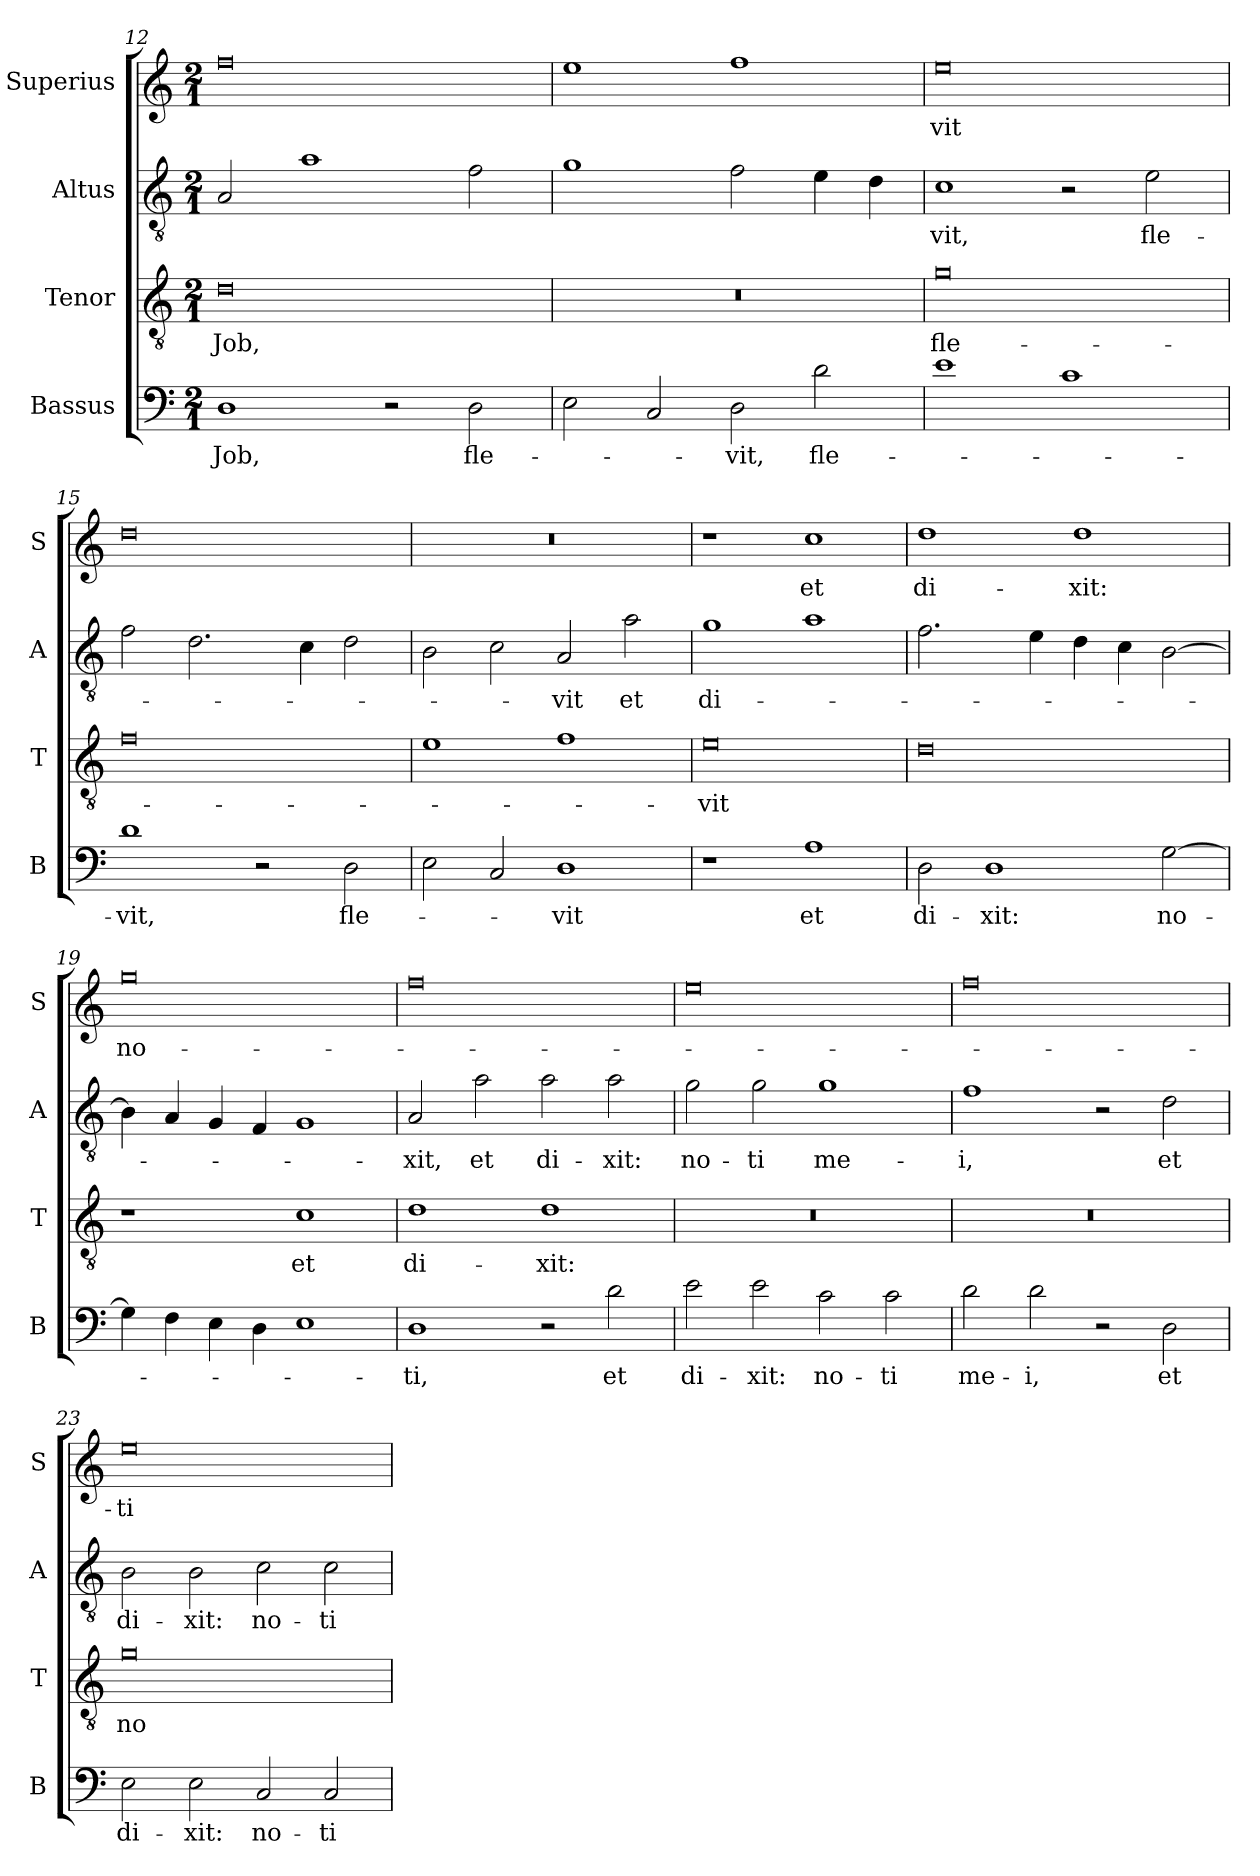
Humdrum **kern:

**kern	**text	**kern	**text	**kern	**text	**kern	**text
*part4	*part4	*part3	*part3	*part2	*part2	*part1	*part1
*staff4	*staff4	*staff3	*staff3	*staff2	*staff2	*staff1	*staff1
*I"Bassus	*	*I"Tenor	*	*I"Altus	*	*I"Superius	*
*I'B	*	*I'T	*	*I'A	*	*I'S	*
*clefF4	*	*clefGv2	*	*clefGv2	*	*clefG2	*
*k[]	*	*k[]	*	*k[]	*	*k[]	*
*M2/1	*	*M2/1	*	*M2/1	*	*M2/1	*
=12	=12	=12	=12	=12	=12	=12	=12
1D	Job,	0d	Job,	2A	.	0ff	.
.	.	.	.	1a	.	.	.
2r	.	.	.	.	.	.	.
2D	fle-	.	.	2f	.	.	.
=13	=13	=13	=13	=13	=13	=13	=13
2E	.	0r	.	1g	.	1ee	.
2C	.	.	.	.	.	.	.
2D	-vit,	.	.	2f	.	1ff	.
2d	fle-	.	.	4e	.	.	.
.	.	.	.	4d	.	.	.
=14	=14	=14	=14	=14	=14	=14	=14
1e	.	0g	fle-	1c	-vit,	0ee	-vit
1c	.	.	.	2r	.	.	.
.	.	.	.	2e	fle-	.	.
=15	=15	=15	=15	=15	=15	=15	=15
1d	-vit,	0f	.	2f	.	0dd	.
.	.	.	.	2.d	.	.	.
2r	.	.	.	.	.	.	.
.	.	.	.	4c	.	.	.
2D	fle-	.	.	2d	.	.	.
=16	=16	=16	=16	=16	=16	=16	=16
2E	.	1e	.	2B	.	0r	.
2C	.	.	.	2c	.	.	.
1D	-vit	1f	.	2A	-vit	.	.
.	.	.	.	2a	et	.	.
=17	=17	=17	=17	=17	=17	=17	=17
1r	.	0e	-vit	1g	di-	1r	.
1A	et	.	.	1a	.	1cc	et
=18	=18	=18	=18	=18	=18	=18	=18
2D	di-	0d	.	2.f	.	1dd	di-
1D	-xit:	.	.	.	.	.	.
.	.	.	.	4e	.	.	.
.	.	.	.	4d	.	1dd	-xit:
.	.	.	.	4c	.	.	.
[2G	no-	.	.	[2B	.	.	.
=19	=19	=19	=19	=19	=19	=19	=19
4G]	.	1r	.	4B]	.	0gg	no-
4F	.	.	.	4A	.	.	.
4E	.	.	.	4G	.	.	.
4D	.	.	.	4F	.	.	.
1E	.	1c	et	1G	.	.	.
=20	=20	=20	=20	=20	=20	=20	=20
1D	-ti,	1d	di-	2A	-xit,	0ff	.
.	.	.	.	2a	et	.	.
2r	.	1d	-xit:	2a	di-	.	.
2d	et	.	.	2a	-xit:	.	.
=21	=21	=21	=21	=21	=21	=21	=21
2e	di-	0r	.	2g	no-	0ee	.
2e	-xit:	.	.	2g	-ti	.	.
2c	no-	.	.	1g	me-	.	.
2c	-ti	.	.	.	.	.	.
=22	=22	=22	=22	=22	=22	=22	=22
2d	me-	0r	.	1f	-i,	0ff	.
2d	-i,	.	.	.	.	.	.
2r	.	.	.	2r	.	.	.
2D	et	.	.	2d	et	.	.
=23	=23	=23	=23	=23	=23	=23	=23
2E	di-	0g	no-	2B	di-	0ee	-ti
2E	-xit:	.	.	2B	-xit:	.	.
2C	no-	.	.	2c	no-	.	.
2C	-ti	.	.	2c	-ti	.	.
=	=	=	=	=	=	=	=
*-	*-	*-	*-	*-	*-	*-	*-
